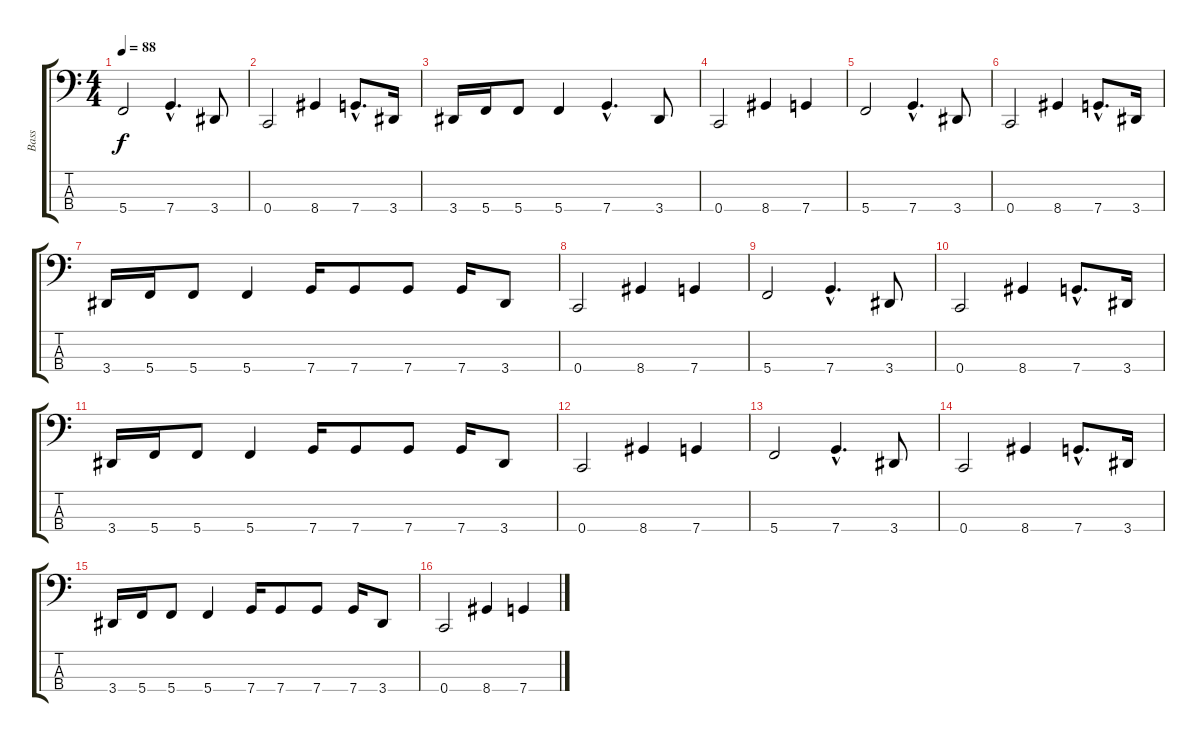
\track ("Bass" "Bass") {instrument electricbasspick}
\staff {score tabs}
\tuning (F2 C2 G1 C1) {hide}
\ts (4 4)
\tempo 88
\clef f4
\ks c
5.4.2{dy f} 7.4{hac}.4{d} 3.4.8 |
0.4.2 8.4.4 7.4{hac}.8{d} 3.4.16 |
3.4.16 5.4.16 5.4.8 5.4.4 7.4{hac}.4{d} 3.4.8 |
0.4.2 8.4.4 7.4.4 |
5.4.2 7.4{hac}.4{d} 3.4.8 |
0.4.2 8.4.4 7.4{hac}.8{d} 3.4.16 |
3.4.16 5.4.16 5.4.8 5.4.4 7.4.16 7.4.8 7.4.8 7.4.16 3.4.8 |
0.4.2 8.4.4 7.4.4 |
5.4.2 7.4{hac}.4{d} 3.4.8 |
0.4.2 8.4.4 7.4{hac}.8{d} 3.4.16 |
3.4.16 5.4.16 5.4.8 5.4.4 7.4.16 7.4.8 7.4.8 7.4.16 3.4.8 |
0.4.2 8.4.4 7.4.4 |
5.4.2 7.4{hac}.4{d} 3.4.8 |
0.4.2 8.4.4 7.4{hac}.8{d} 3.4.16 |
3.4.16 5.4.16 5.4.8 5.4.4 7.4.16 7.4.8 7.4.8 7.4.16 3.4.8 |
0.4.2 8.4.4 7.4.4
